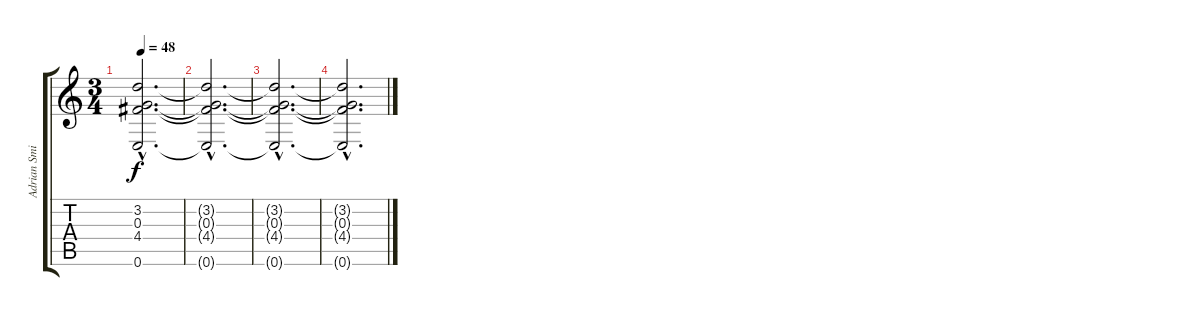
\track ("Adrian Smith" "Adrian Smi") {instrument distortionguitar}
\staff {score tabs}
\tuning (E4 B3 G3 D3 A2 E2) {hide}
\ts (3 4)
\tempo 48
\clef g2
\ks c
(3.2{hac t} 0.3{hac t} 4.4{hac t} 0.6{hac t}).2{d dy f} |
(3.2{hac t} 0.3{hac t} 4.4{hac t} 0.6{hac t}).2{d} |
(3.2{hac t} 0.3{hac t} 4.4{hac t} 0.6{hac t}).2{d} |
(3.2{hac t} 0.3{hac t} 4.4{hac t} 0.6{hac t}).2{d}
